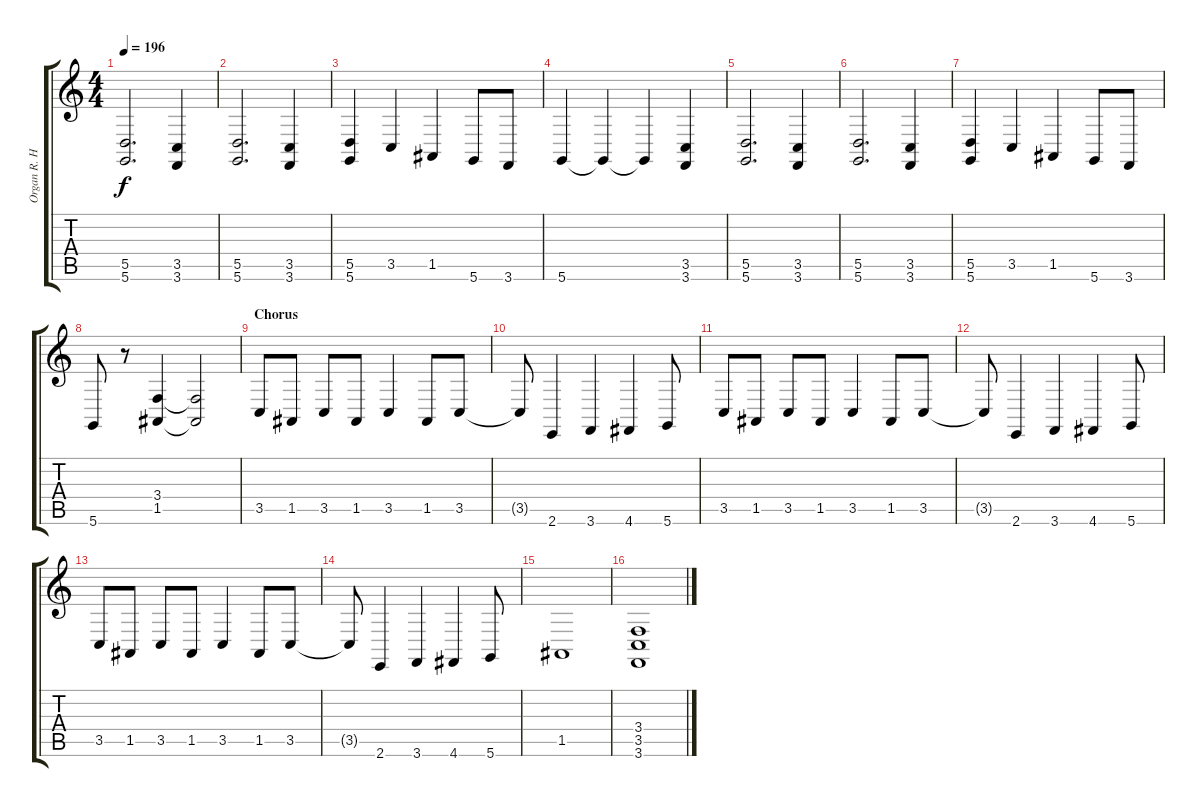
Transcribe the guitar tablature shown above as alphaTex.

\track ("Organ R. Hand (J. Lord)" "Organ R. H") {instrument drawbarorgan}
\staff {score tabs}
\tuning (E4 B3 G3 D3 A2 D2) {hide}
\ts (4 4)
\tempo 196
\clef g2
\ks c
(5.5 5.6).2{d dy f} (3.5 3.6).4 |
(5.5 5.6).2{d} (3.5 3.6).4 |
(5.5 5.6).4 3.5.4 1.5.4 5.6.8 3.6.8 |
5.6.4 5.6{t}.4 5.6{t}.4 (3.5 3.6).4 |
(5.5 5.6).2{d} (3.5 3.6).4 |
(5.5 5.6).2{d} (3.5 3.6).4 |
(5.5 5.6).4 3.5.4 1.5.4 5.6.8 3.6.8 |
5.6.8 r.8 (3.4 1.5).4 (3.4{t} 1.5{t}).2 |
\section ("" "Chorus")
3.5.8 1.5.8 3.5.8 1.5.8 3.5.4 1.5.8 3.5.8 |
3.5{t}.8 2.6.4 3.6.4 4.6.4 5.6.8 |
3.5.8 1.5.8 3.5.8 1.5.8 3.5.4 1.5.8 3.5.8 |
3.5{t}.8 2.6.4 3.6.4 4.6.4 5.6.8 |
3.5.8 1.5.8 3.5.8 1.5.8 3.5.4 1.5.8 3.5.8 |
3.5{t}.8 2.6.4 3.6.4 4.6.4 5.6.8 |
1.5.1 |
(3.4 3.5 3.6).1
